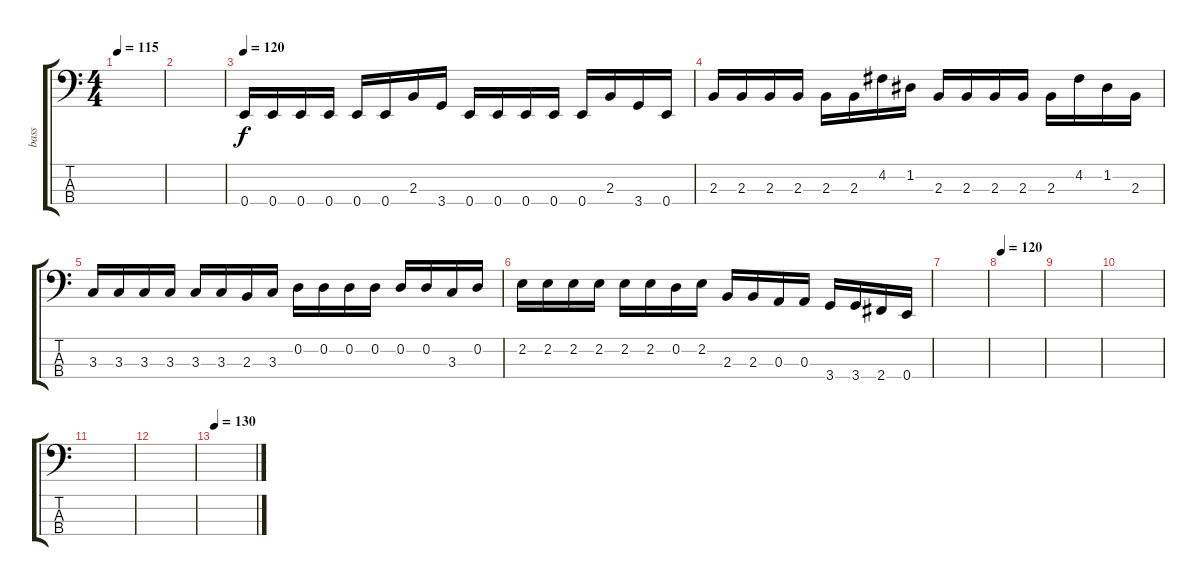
\track ("bass" "bass") {instrument electricbassfinger}
\staff {score tabs}
\tuning (G2 D2 A1 E1) {hide}
\ts (4 4)
\tempo 115
\clef f4
\ks c
|
|
\tempo 120
0.4.16 0.4.16 0.4.16 0.4.16 0.4.16 0.4.16 2.3.16 3.4.16 0.4.16 0.4.16 0.4.16 0.4.16 0.4.16 2.3.16 3.4.16 0.4.16 |
2.3.16 2.3.16 2.3.16 2.3.16 2.3.16 2.3.16 4.2.16 1.2.16 2.3.16 2.3.16 2.3.16 2.3.16 2.3.16 4.2.16 1.2.16 2.3.16 |
3.3.16 3.3.16 3.3.16 3.3.16 3.3.16 3.3.16 2.3.16 3.3.16 0.2.16 0.2.16 0.2.16 0.2.16 0.2.16 0.2.16 3.3.16 0.2.16 |
2.2.16 2.2.16 2.2.16 2.2.16 2.2.16 2.2.16 0.2.16 2.2.16 2.3.16 2.3.16 0.3.16 0.3.16 3.4.16 3.4.16 2.4.16 0.4.16 |
|
\tempo 120
|
|
|
|
|
\tempo 130
